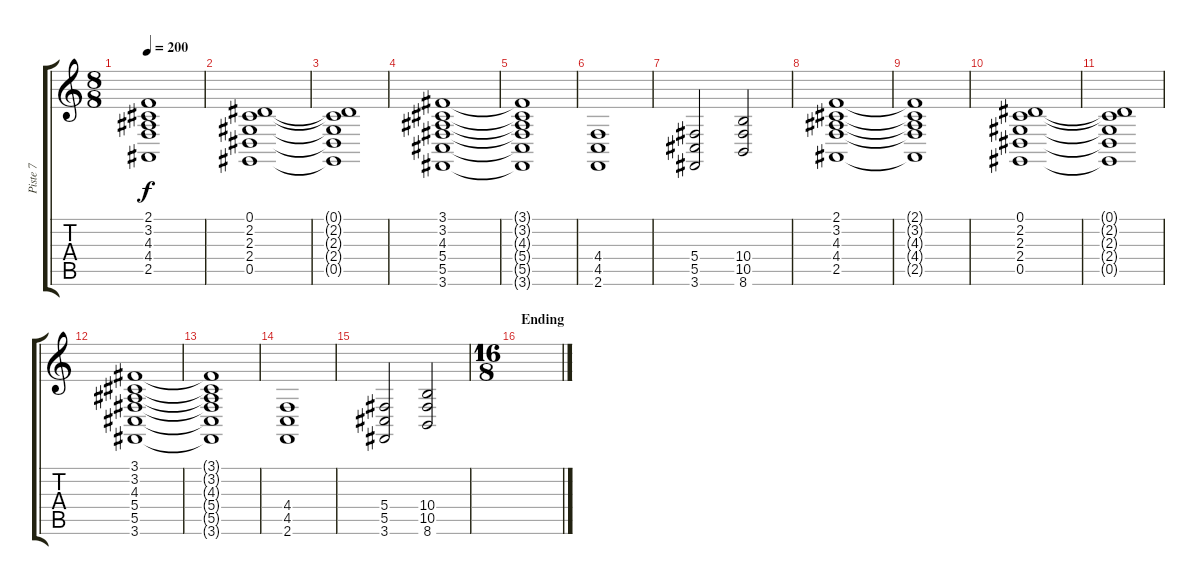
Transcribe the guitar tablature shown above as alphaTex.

\track ("Piste 7" "Piste 7") {instrument stringensemble1}
\staff {score tabs}
\tuning (Eb4 Bb3 Gb3 Db3 Ab2 Eb2) {hide}
\ts (8 8)
\tempo 200
\clef g2
\ks c
(2.1{t} 3.2{t} 4.3{t} 4.4{t} 2.5{t}).1{dy f} |
(0.1 2.2 2.3 2.4 0.5).1 |
(0.1{t} 2.2{t} 2.3{t} 2.4{t} 0.5{t}).1 |
(3.1 3.2 4.3 5.4 5.5 3.6).1 |
(3.1{t} 3.2{t} 4.3{t} 5.4{t} 5.5{t} 3.6{t}).1 |
(4.4 4.5 2.6).1 |
(5.4 5.5 3.6).2 (10.4 10.5 8.6).2 |
(2.1 3.2 4.3 4.4 2.5).1 |
(2.1{t} 3.2{t} 4.3{t} 4.4{t} 2.5{t}).1 |
(0.1 2.2 2.3 2.4 0.5).1 |
(0.1{t} 2.2{t} 2.3{t} 2.4{t} 0.5{t}).1 |
(3.1 3.2 4.3 5.4 5.5 3.6).1 |
(3.1{t} 3.2{t} 4.3{t} 5.4{t} 5.5{t} 3.6{t}).1 |
(4.4 4.5 2.6).1 |
(5.4 5.5 3.6).2 (10.4 10.5 8.6).2 |
\ts (16 8)
\section ("" "Ending")
